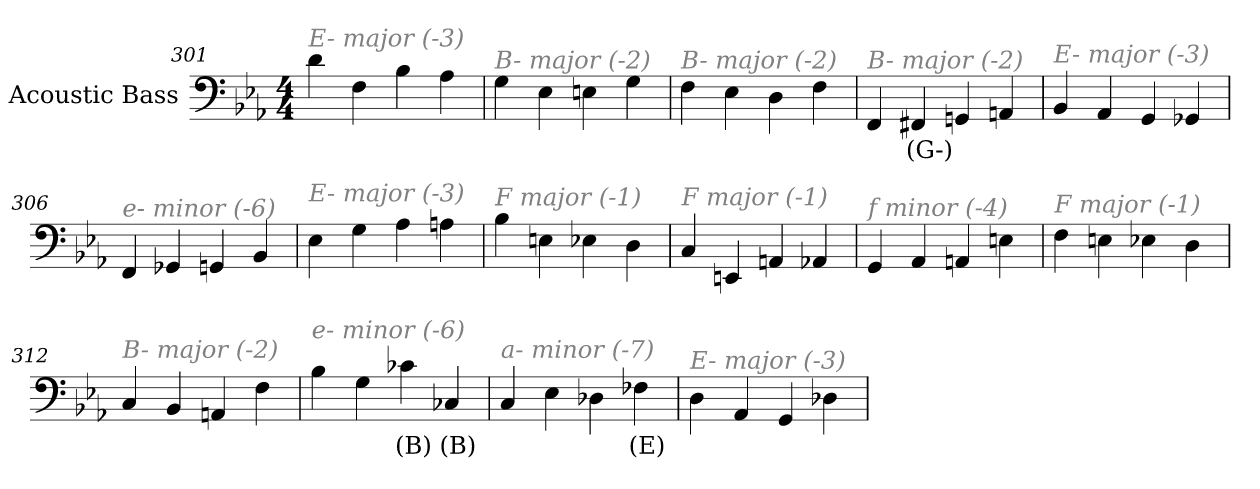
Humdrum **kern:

**kern	**text
*part1	*part1
*staff1	*staff1
*I"Acoustic Bass	*
*clefF4	*
*ITrd7c12	*
*k[b-e-a-]	*
*E-:	*
*M4/4	*
=301	=301
!LO:TX:i:color=#808080:t=E- major (-3)	!
4D	.
4FF	.
4BB-	.
4AA-	.
=302	=302
!LO:TX:i:color=#808080:t=B- major (-2)	!
4GG	.
4EE-	.
4EEn	.
4GG	.
=303	=303
!LO:TX:i:color=#808080:t=B- major (-2)	!
4FF	.
4EE-	.
4DD	.
4FF	.
=304	=304
!LO:TX:i:color=#808080:t=B- major (-2)	!
4FFF	.
4FFF#Xi	(G-)
4GGGn	.
4AAAn	.
=305	=305
!LO:TX:i:color=#808080:t=E- major (-3)	!
4BBB-	.
4AAA-	.
4GGG	.
4GGG-X	.
=306	=306
!LO:TX:i:color=#808080:t=e- minor (-6)	!
4FFF	.
4GGG-X	.
4GGGn	.
4BBB-	.
=307	=307
!LO:TX:i:color=#808080:t=E- major (-3)	!
4EE-	.
4GG	.
4AA-	.
4AAn	.
=308	=308
!LO:TX:i:color=#808080:t=F major (-1)	!
4BB-	.
4EEn	.
4EE-X	.
4DD	.
=309	=309
!LO:TX:i:color=#808080:t=F major (-1)	!
4CC	.
4EEEn	.
4AAAn	.
4AAA-X	.
=310	=310
!LO:TX:i:color=#808080:t=f minor (-4)	!
4GGG	.
4AAA-	.
4AAAn	.
4EEn	.
=311	=311
!LO:TX:i:color=#808080:t=F major (-1)	!
4FF	.
4EEn	.
4EE-X	.
4DD	.
=312	=312
!LO:TX:i:color=#808080:t=B- major (-2)	!
4CC	.
4BBB-	.
4AAAn	.
4FF	.
=313	=313
!LO:TX:i:color=#808080:t=e- minor (-6)	!
4BB-	.
4GG	.
4C-Xi	(B)
4CC-Xi	(B)
=314	=314
!LO:TX:i:color=#808080:t=a- minor (-7)	!
4CC	.
4EE-	.
4DD-X	.
4FF-Xi	(E)
=315	=315
!LO:TX:i:color=#808080:t=E- major (-3)	!
4DD	.
4AAA-	.
4GGG	.
4DD-X	.
=	=
*-	*-
